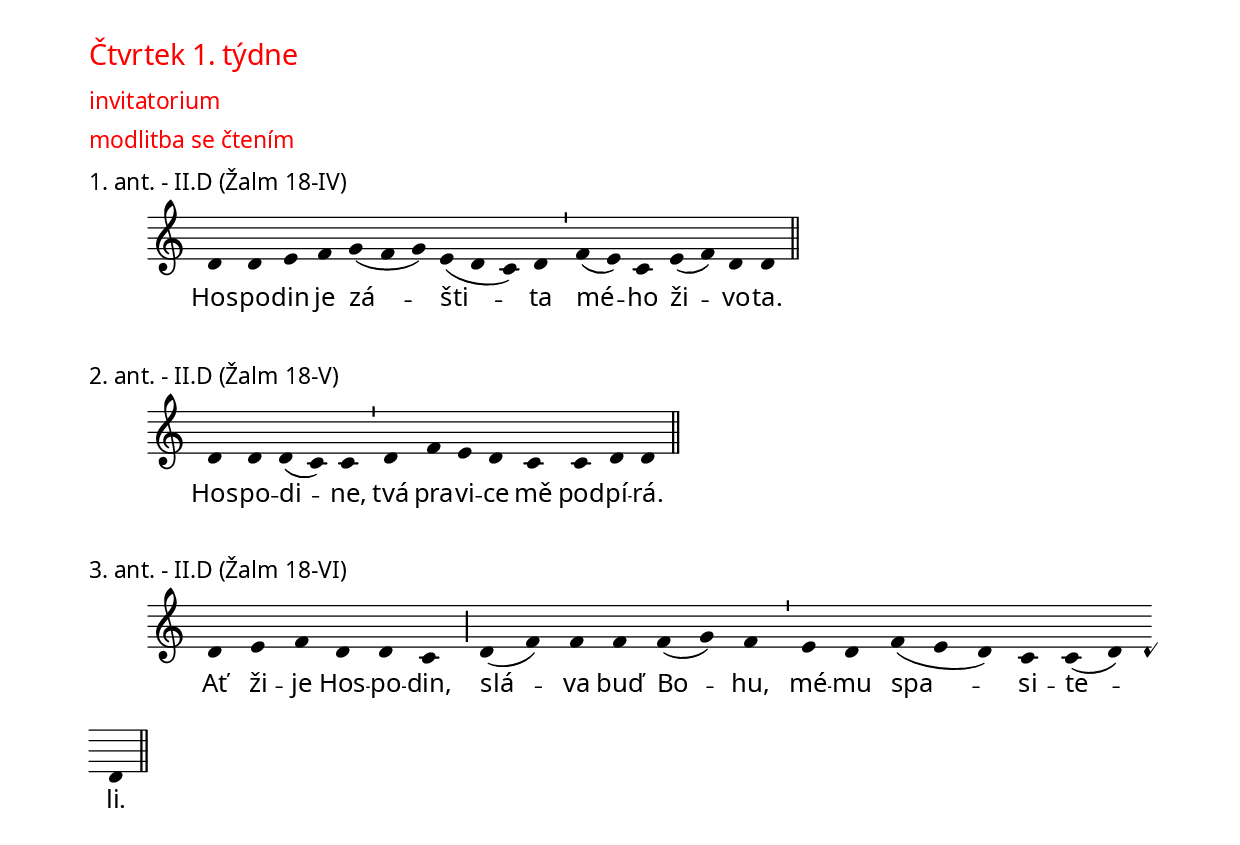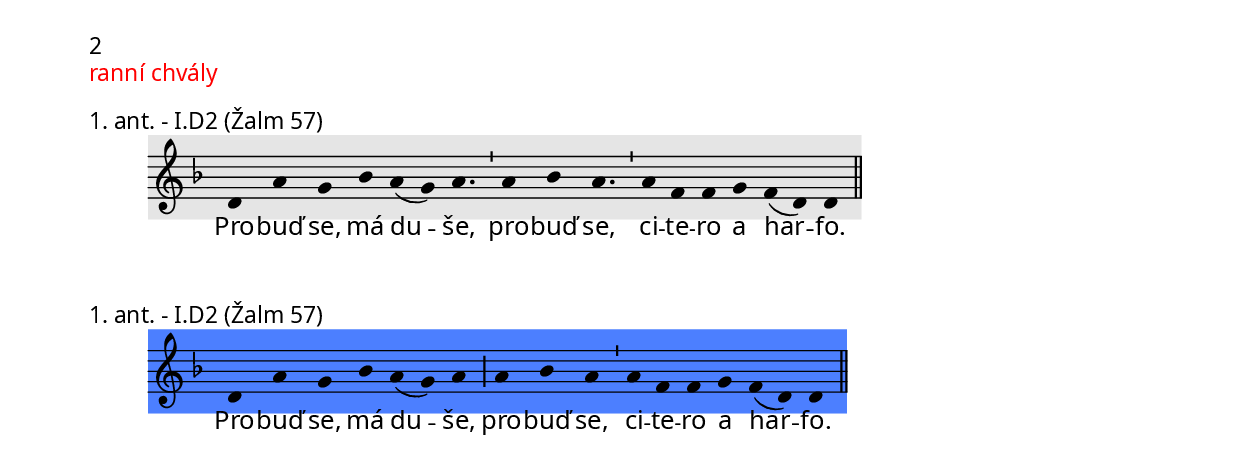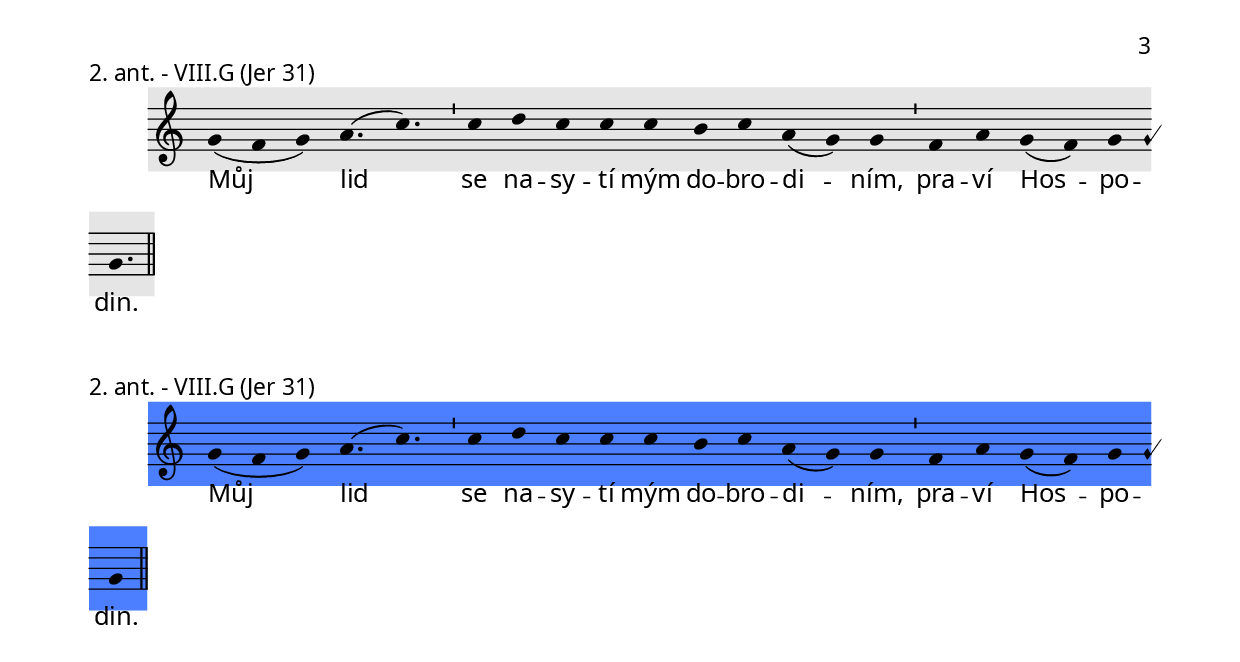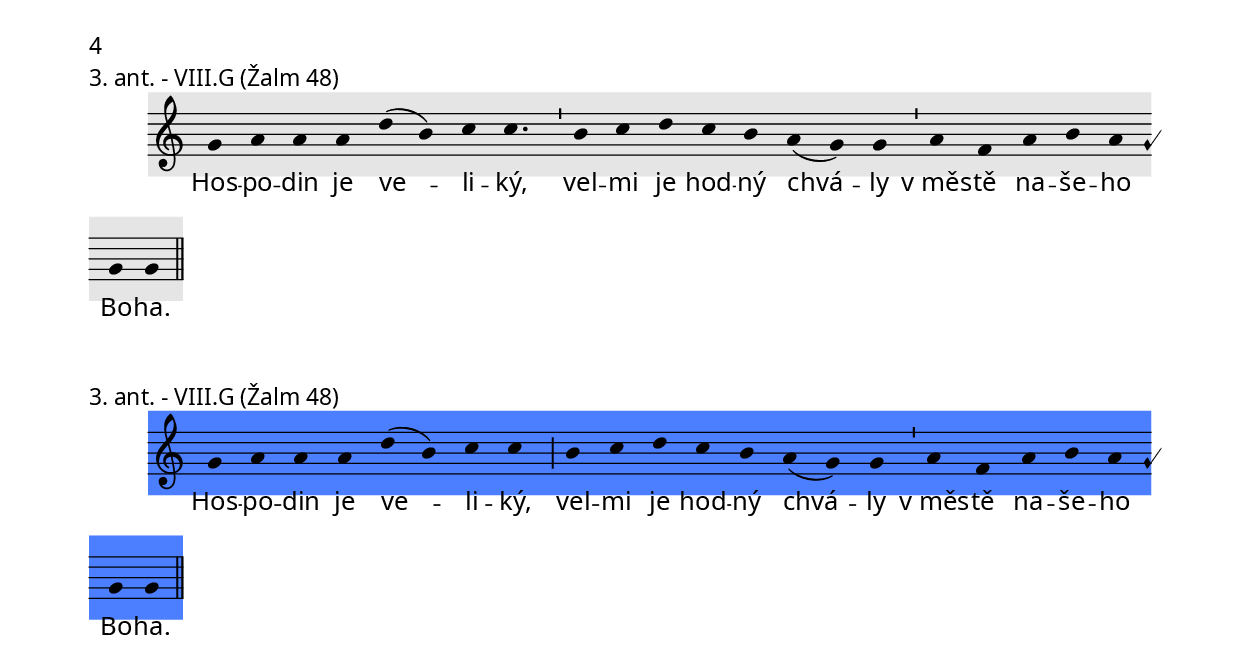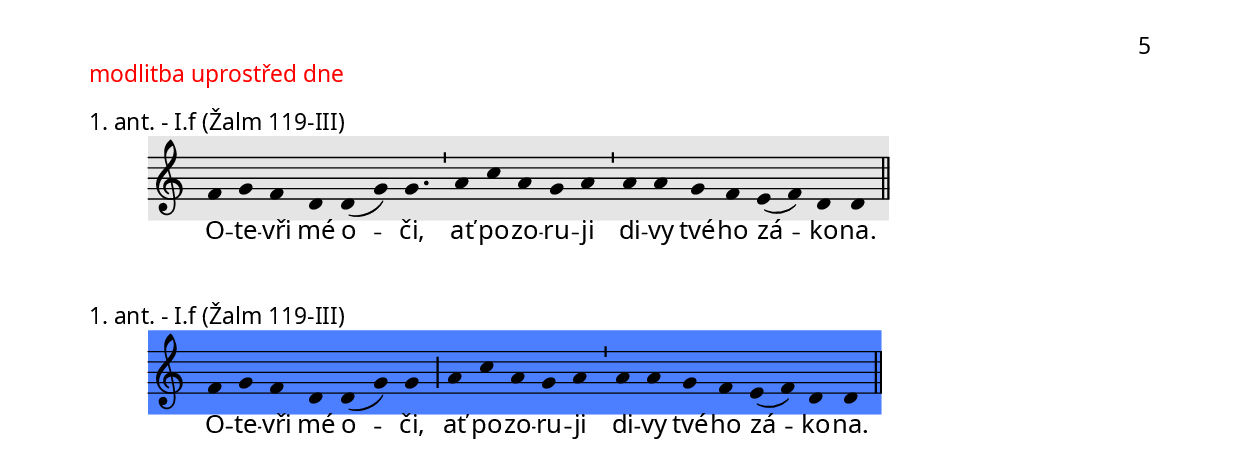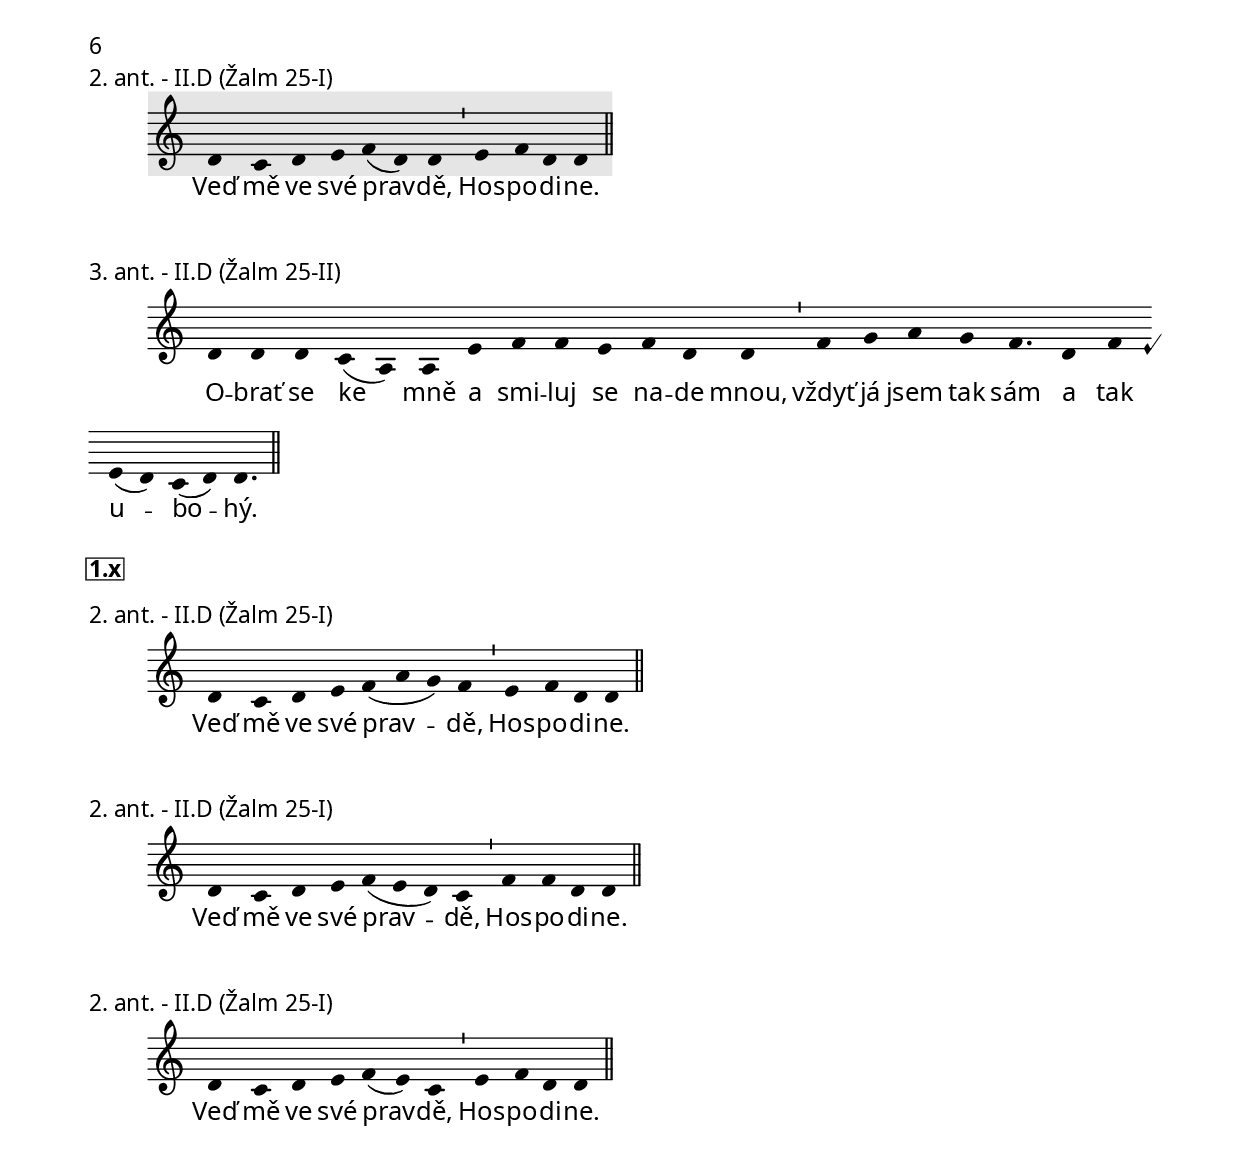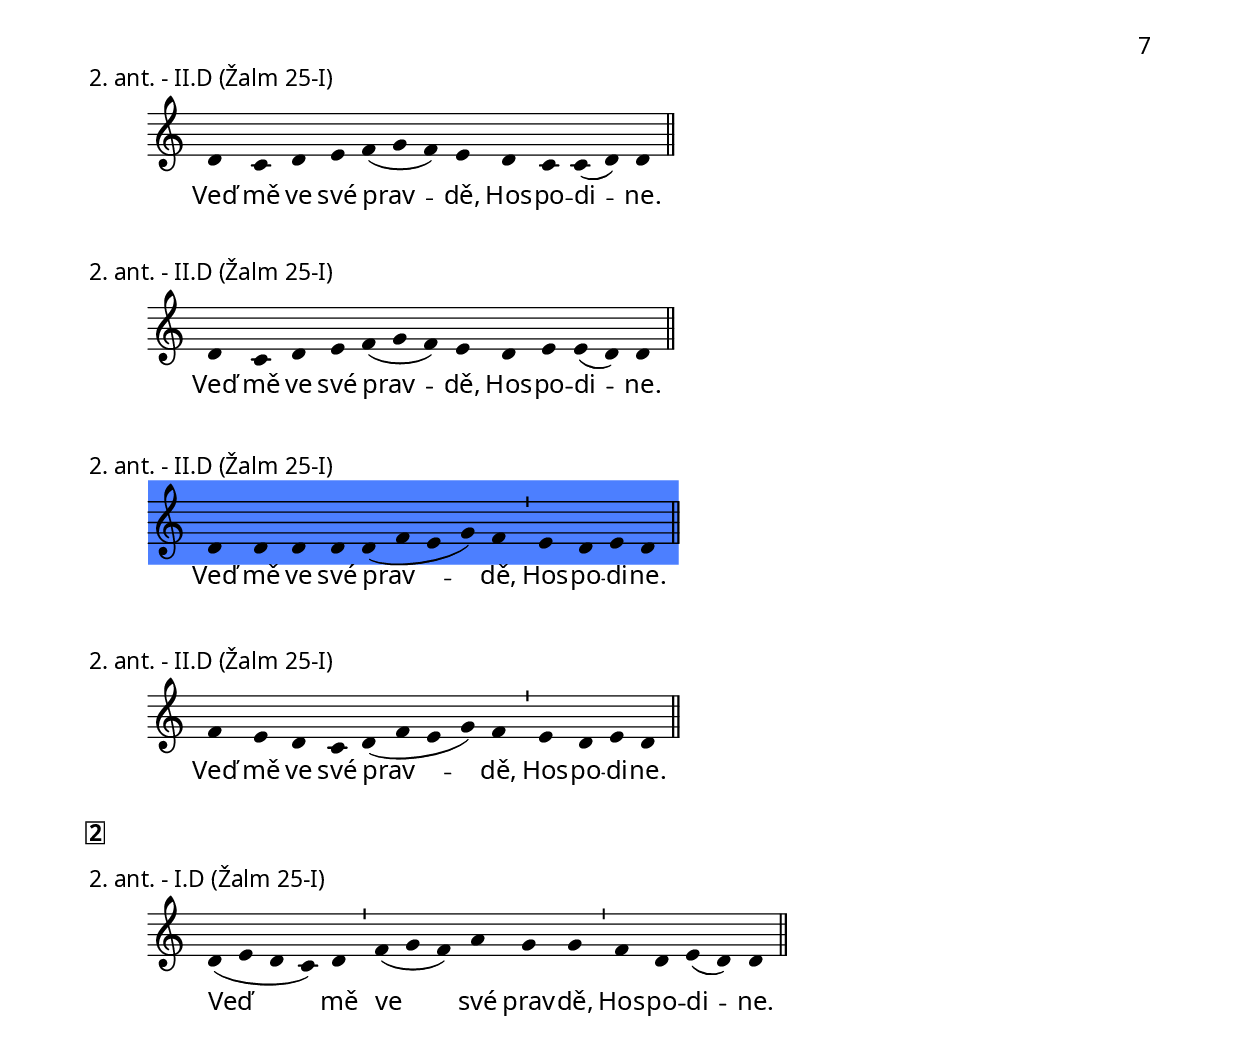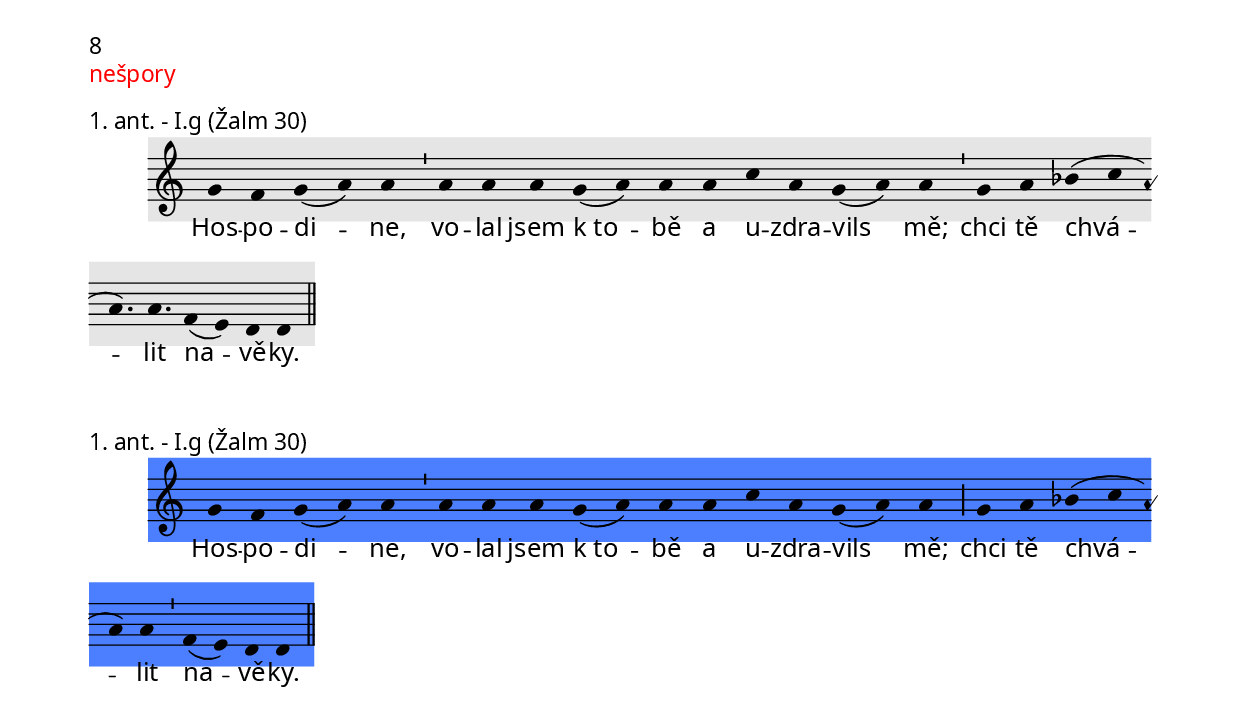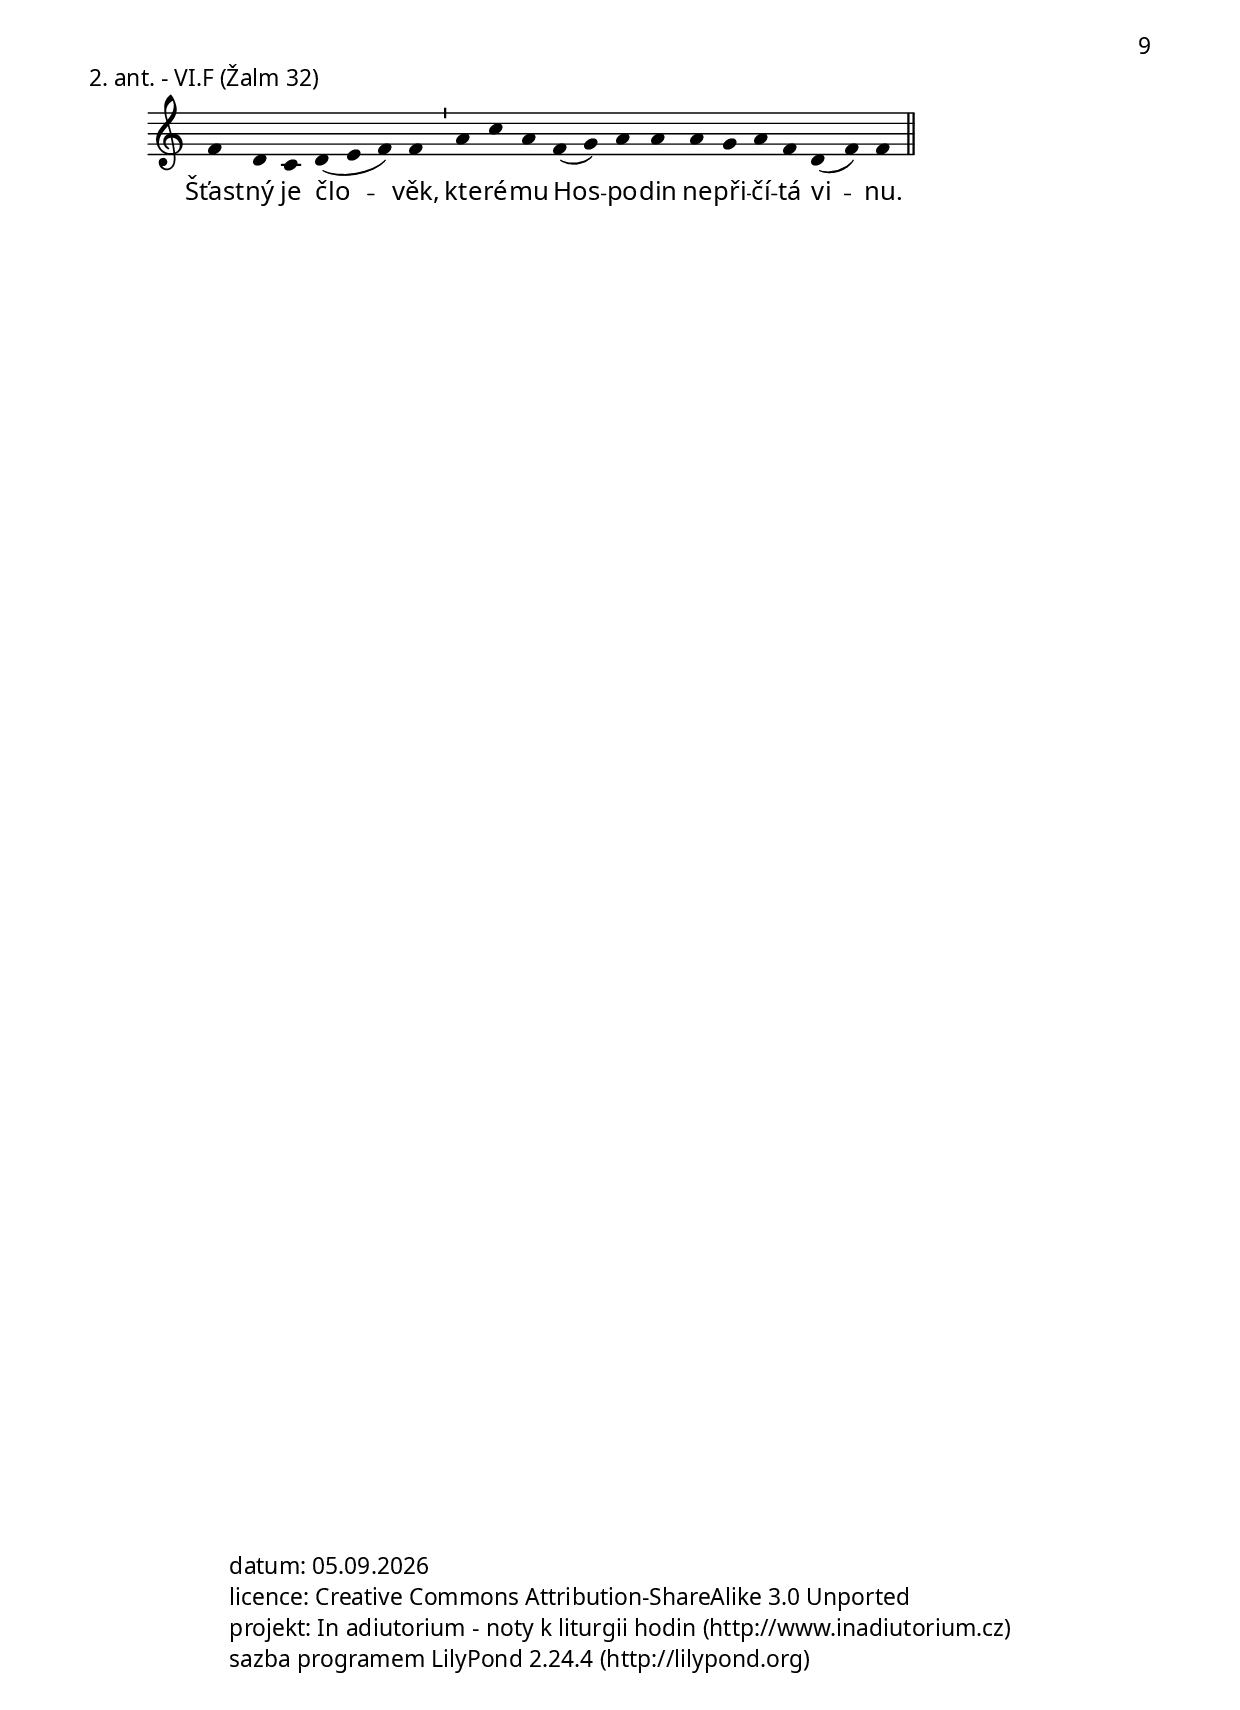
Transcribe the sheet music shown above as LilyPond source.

\include "../spolecne.ly"

\markup {\nadpisDen {Čtvrtek 1. týdne}}

\markup {\nadpisHodinka {"invitatorium"}}

%\score { \tIctvrtekInvitatorium }

\markup {\nadpisHodinka {"modlitba se čtením"}}

\score {
  \relative c' {
    \choralniRezim
    d d e f g( f g) e( d c) d \barMin f( e) c e( f) d d \barFinalis
  }
  \addlyrics {
    Hos -- po -- din je zá -- šti -- ta mé -- ho ži -- vo -- ta.
  }
  \header {
    quid = "1. ant."
    modus = "II"
    differentia = "D" 
    psalmus = "Žalm 18-IV"
    id = ""
    piece = \markup {\sestavTitulek}
  }
}

\score {
  \relative c' {
    \choralniRezim
    d4 d d( c) c \barMin
    d f e d c c d d \barFinalis
  }
  \addlyrics {
    Hos -- po -- di -- ne,
    tvá pra -- vi -- ce mě pod -- pí -- rá.
  }
  \header {
    quid = "2. ant."
    modus = "II"
    differentia = "D" 
    psalmus = "Žalm 18-V"
    id = ""
    piece = \markup {\sestavTitulek}
  }
}

\score {
  \relative c' {
    \choralniRezim
    d4 e f d d c \barMaior
    d( f) f f f( g) f \barMin
    e d f( e d) c c( d) d \barFinalis
  }
  \addlyrics {
    Ať ži -- je Hos -- po -- din,
    slá -- va buď Bo -- hu,
    mé -- mu spa -- si -- te -- li.
  }
  \header {
    quid = "3. ant."
    modus = "II"
    differentia = "D" 
    psalmus = "Žalm 18-VI"
    id = ""
    piece = \markup {\sestavTitulek}
  }
}

\pageBreak

\markup {\nadpisHodinka {"ranní chvály"}}

\score {
  \relative c' {
    \zvyraznovacSedy
    \choralniRezim
    \key f\major
    d4 a' g bes a( g) a4. \barMin a4 bes a4. \barMin
    a4 f f g f( d) d \barFinalis
  }
  \addlyrics {
    Pro -- buď se, má du -- še, pro -- buď se, ci -- te -- ro a har -- fo.
  }
  \header {
    quid = "1. ant."
    modus = "I"
    differentia = "D2" 
    psalmus = "Žalm 57"
    id = "rch-ant1"
    piece = \markup {\sestavTitulek}
  }
}

\score {
  \relative c' {
    \zvyraznovacModry
    \choralniRezim
    \key f\major
    d4 a' g bes a( g) a \barMaior
    a4 bes a \barMin a4 f f g f( d) d \barFinalis
  }
  \addlyrics {
    Pro -- buď se, má du -- še, 
    pro -- buď se, ci -- te -- ro a har -- fo.
  }
  \header {
    quid = "1. ant."
    modus = "I"
    differentia = "D2" 
    psalmus = "Žalm 57"
    id = "rch-ant1"
    piece = \markup {\sestavTitulek}
  }
}

\pageBreak

\score {
  \relative c'' {
    \zvyraznovacSedy
    \choralniRezim
    g4( f g) a4.( c) \barMin c4 d c c c b c a( g) g \barMin f a g( f) g g4. \barFinalis
  }
  \addlyrics {
    Můj lid se na -- sy -- tí mým do -- bro -- di -- ním, pra -- ví Hos -- po -- din.
  }
  \header {
    quid = "2. ant."
    modus = "VIII"
    differentia = "G" 
    psalmus = "Jer 31"
    id = "rch-ant2"
    piece = \markup {\sestavTitulek}
  }
}

\score {
  \relative c'' {
    \zvyraznovacModry
    \choralniRezim
    g4( f g) a4.( c) \barMin 
    c4 d c c c b c a( g) g \barMin
    f a g( f) g g \barFinalis
  }
  \addlyrics {
    Můj lid 
    se na -- sy -- tí mým do -- bro -- di -- ním, 
    pra -- ví Hos -- po -- din.
  }
  \header {
    quid = "2. ant."
    modus = "VIII"
    differentia = "G" 
    psalmus = "Jer 31"
    id = "rch-ant2"
    piece = \markup {\sestavTitulek}
  }
}

\pageBreak

\score {
  \relative c'' {
    \zvyraznovacSedy
    \choralniRezim
    g4 a a a d( b) c c4. \barMin
    b4 c d c b a( g) g \barMin
    a f a b a g g \barFinalis
  }
  \addlyrics {
    Hos -- po -- din je ve -- li -- ký, 
    vel -- mi je hod -- ný chvá -- ly
    v_měs -- tě na -- še -- ho Bo -- ha.
  }
  \header {
    quid = "3. ant."
    modus = "VIII"
    differentia = "G" 
    psalmus = "Žalm 48"
    id = "rch-ant3"
    piece = \markup {\sestavTitulek}
  }
}

\score {
  \relative c'' {
    \zvyraznovacModry
    \choralniRezim
    g4 a a a d( b) c c \barMaior
    b4 c d c b a( g) g \barMin
    a f a b a g g \barFinalis
  }
  \addlyrics {
    Hos -- po -- din je ve -- li -- ký, 
    vel -- mi je hod -- ný chvá -- ly
    v_měs -- tě na -- še -- ho Bo -- ha.
  }
  \header {
    quid = "3. ant."
    modus = "VIII"
    differentia = "G" 
    psalmus = "Žalm 48"
    id = "rch-ant3"
    piece = \markup {\sestavTitulek}
  }
}

%\score { \tIctvrtekAntBenedictus }

\pageBreak

\markup {\nadpisHodinka {"modlitba uprostřed dne"}}

\score {
  \relative c' {
    \zvyraznovacSedy
    \choralniRezim
    f4 g f d d( g) g4. \barMin a4 c a g a \barMin a a g f e( f) d d \barFinalis
  }
  \addlyrics {
    O -- te -- vři mé o -- či, ať po -- zo -- ru -- ji 
    di -- vy tvé -- ho zá -- ko -- na.
  }
  \header {
    quid = "1. ant."
    modus = "I"
    differentia = "f" 
    psalmus = "Žalm 119-III"
    id = "up-ant1"
    piece = \markup {\sestavTitulek}
  }
}

\score {
  \relative c' {
    \zvyraznovacModry
    \choralniRezim
    f4 g f d d( g) g \barMaior 
    a4 c a g a \barMin 
    a a g f e( f) d d \barFinalis
  }
  \addlyrics {
    O -- te -- vři mé o -- či, 
    ať po -- zo -- ru -- ji 
    di -- vy tvé -- ho zá -- ko -- na.
  }
  \header {
    quid = "1. ant."
    modus = "I"
    differentia = "f" 
    psalmus = "Žalm 119-III"
    id = "up-ant1"
    piece = \markup {\sestavTitulek}
  }
}

\pageBreak

\score {
  \relative c' {
    \zvyraznovacSedy
    \choralniRezim
    d4 c d e f( d) d \barMin e f d d \barFinalis
  }
  \addlyrics {
    Veď mě ve své prav -- dě, Hos -- po -- di -- ne.
  }
  \header {
    quid = "2. ant."
    modus = "II"
    differentia = "D" 
    psalmus = "Žalm 25-I"
    id = "up-ant2"
    piece = \markup {\sestavTitulek}
  }
}

\score {
  \relative c' {
    \choralniRezim
    d4 d d c( a) a e' f f e f d d \barMin
    f g a g f4. d4 f e( d) c( d) d4. \barFinalis
  }
  \addlyrics {
    O -- brať se ke mně a smi -- luj se na -- de mnou,
    vždyť já jsem tak sám a tak u -- bo -- hý.
  }
  \header {
    quid = "3. ant."
    modus = "II"
    differentia = "D" 
    psalmus = "Žalm 25-II"
    id = "up-ant3"
    piece = \markup {\sestavTitulek}
  }
}

\markup\nadpisSkupiny 1.x

\score {
  \relative c' {
    \choralniRezim
    d4 c d e f( a g) f \barMin e f d d \barFinalis
  }
  \addlyrics {
    Veď mě ve své prav -- dě, Hos -- po -- di -- ne.
  }
  \header {
    quid = "2. ant."
    modus = "II"
    differentia = "D" 
    psalmus = "Žalm 25-I"
    id = "up-ant2"
    piece = \markup {\sestavTitulek}
  }
}

\score {
  \relative c' {
    \choralniRezim
    d4 c d e f( e d) c \barMin f f d d \barFinalis
  }
  \addlyrics {
    Veď mě ve své prav -- dě, Hos -- po -- di -- ne.
  }
  \header {
    quid = "2. ant."
    modus = "II"
    differentia = "D" 
    psalmus = "Žalm 25-I"
    id = "up-ant2"
    piece = \markup {\sestavTitulek}
  }
}

\score {
  \relative c' {
    \choralniRezim
    d4 c d e f( e) c \barMin e f d d \barFinalis
  }
  \addlyrics {
    Veď mě ve své prav -- dě, Hos -- po -- di -- ne.
  }
  \header {
    quid = "2. ant."
    modus = "II"
    differentia = "D" 
    psalmus = "Žalm 25-I"
    id = "up-ant2"
    piece = \markup {\sestavTitulek}
  }
}

\score {
  \relative c' {
    \choralniRezim
    d4 c d e f( g f) e d c c( d) d \barFinalis
  }
  \addlyrics {
    Veď mě ve své prav -- dě, Hos -- po -- di -- ne.
  }
  \header {
    quid = "2. ant."
    modus = "II"
    differentia = "D" 
    psalmus = "Žalm 25-I"
    id = "up-ant2"
    piece = \markup {\sestavTitulek}
  }
}

\score {
  \relative c' {
    \choralniRezim
    d4 c d e f( g f) e d e e( d) d \barFinalis
  }
  \addlyrics {
    Veď mě ve své prav -- dě, Hos -- po -- di -- ne.
  }
  \header {
    quid = "2. ant."
    modus = "II"
    differentia = "D" 
    psalmus = "Žalm 25-I"
    id = "up-ant2"
    piece = \markup {\sestavTitulek}
  }
}

\score {
  \relative c' {
    \zvyraznovacModry
    \choralniRezim
    d4 d d d d( f e g) f \barMin e d e d \barFinalis
  }
  \addlyrics {
    Veď mě ve své prav -- dě, Hos -- po -- di -- ne.
  }
  \header {
    quid = "2. ant."
    modus = "II"
    differentia = "D" 
    psalmus = "Žalm 25-I"
    id = "up-ant2"
    piece = \markup {\sestavTitulek}
  }
}

\score {
  \relative c' {
    \choralniRezim
    f4 e d c d( f e g) f \barMin e d e d \barFinalis
  }
  \addlyrics {
    Veď mě ve své prav -- dě, Hos -- po -- di -- ne.
  }
  \header {
    quid = "2. ant."
    modus = "II"
    differentia = "D" 
    psalmus = "Žalm 25-I"
    id = "up-ant2"
    piece = \markup {\sestavTitulek}
  }
}

\markup\nadpisSkupiny 2

\score {
  \relative c' {
    \choralniRezim
    d4( e d c) d \barMin f( g f) a g g \barMin f d e( d) d \barFinalis
  }
  \addlyrics {
    Veď mě ve své prav -- dě, Hos -- po -- di -- ne.
  }
  \header {
    quid = "2. ant."
    modus = "I"
    differentia = "D" 
    psalmus = "Žalm 25-I"
    id = "up-ant2"
    piece = \markup {\sestavTitulek}
  }
}

\pageBreak

\markup {\nadpisHodinka {"nešpory"}}

\score {
  \relative c'' {
    \zvyraznovacSedy
    \choralniRezim
    g4 f g( a) a \barMin a a a g( a) a a c a g( a) a \barMin
    g a bes( c a4.) a4. f4( e) d d \barFinalis
  }
  \addlyrics {
    Hos -- po -- di -- ne, vo -- lal jsem k_to -- bě a 
    u -- zdra -- vils mě; chci tě chvá -- lit na -- vě -- ky.
  }
  \header {
    quid = "1. ant."
    modus = "I"
    differentia = "g" 
    psalmus = "Žalm 30"
    id = "ne-ant1"
    piece = \markup {\sestavTitulek}
  }
}

\score {
  \relative c'' {
    \zvyraznovacModry
    \choralniRezim
    g4 f g( a) a \barMin a a a g( a) a a c a g( a) a \barMaior
    g a bes( c a) a \barMin f4( e) d d \barFinalis
  }
  \addlyrics {
    Hos -- po -- di -- ne, vo -- lal jsem k_to -- bě a 
    u -- zdra -- vils mě; chci tě chvá -- lit na -- vě -- ky.
  }
  \header {
    quid = "1. ant."
    modus = "I"
    differentia = "g" 
    psalmus = "Žalm 30"
    id = "ne-ant1"
    piece = \markup {\sestavTitulek}
  }
}

\pageBreak

\score {
  \relative c' {
    \choralniRezim
    f4 d c d( e f) f \barMin a c a f( g) a a a g a f d( f) f \barFinalis
  }
  \addlyrics {
    Šťast -- ný je člo -- věk, kte -- ré -- mu Hos -- po -- din
    ne -- při -- čí -- tá vi -- nu.
  }
  \header {
    quid = "2. ant."
    modus = "VI"
    differentia = "F" 
    psalmus = "Žalm 32"
    id = "ne-ant2"
    piece = \markup {\sestavTitulek}
  }
}

tIctvrtekNespAntIII = \score {
  \relative c'' {
    \choralniRezim
    a4 g a b( c a) g g4.( a) \barMin 
    c4 c( d) d d a( g) a4. \barMin
    d4 d d c( a) a c( d) a g a a \barFinalis
  }
  \addlyrics {
    Bůh mu dal moc a čest 
    i krá -- lov -- skou vlá -- du;
    bu -- dou mu slou -- žit vše -- chny ná -- ro -- dy.
  }
  \header {
    quid = "3. ant."
    modus = "IV alt"
    differentia = "A" 
    psalmus = "Zj 11"
    id = "ne-ant3"
    piece = \markup {\sestavTitulek}
  }
}

%\score { \tIctvrtekNespAntIII }

%\score { \tIctvrtekAntMagnificat }